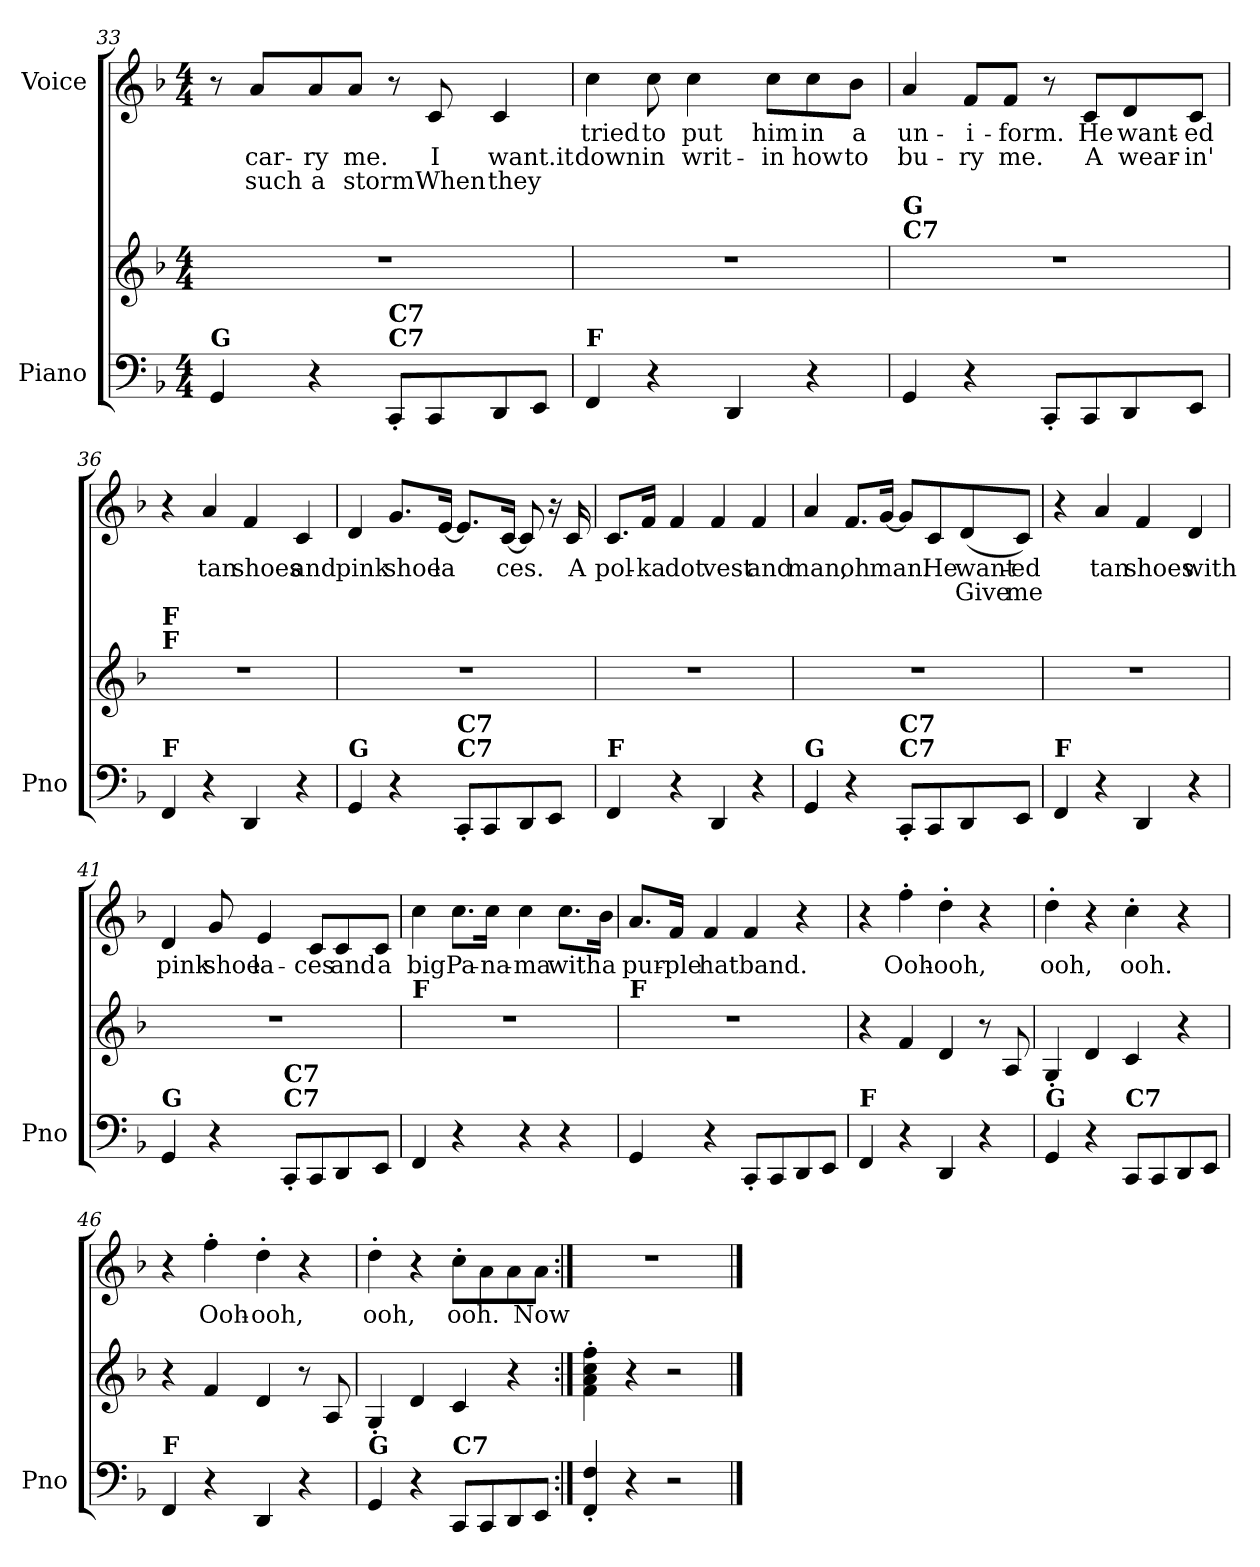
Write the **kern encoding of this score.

**kern	**kern	**kern	**text	**text	**text
*part2	*part2	*part1	*part1	*part1	*part1
*staff3	*staff2	*staff1	*staff1	*staff1	*staff1
*I"Piano	*	*I"Voice	*	*	*
*I'Pno	*	*	*	*	*
*clefF4	*clefG2	*clefG2	*	*	*
*k[b-]	*k[b-]	*k[b-]	*	*	*
*M4/4	*M4/4	*M4/4	*	*	*
=33	=33	=33	=33	=33	=33
!LO:TX:a:B:t=G	!	!	!	!	!
4GG/	1r	8r	.	.	.
.	.	8a/L	.	-car-	such
4r	.	8a/	.	-ry	a
.	.	8a/J	.	me.	storm
!LO:TX:a:B:t=C7	!	!	!	!	!
!LO:TX:a:B:t=C7	!	!	!	!	!
8CC'/L	.	8r	.	.	.
8CC/	.	8c/	.	I	When
8DD/	.	4c/	.	want.it	they
8EE/J	.	.	.	.	.
=34	=34	=34	=34	=34	=34
!LO:TX:a:B:t=F	!	!	!	!	!
4FF/	1r	4cc\	tried	down	.
4r	.	8cc\	to	in	.
.	.	4cc\	put	writ-	.
4DD/	.	.	.	.	.
.	.	8cc\L	him	-in	.
4r	.	8cc\	in	how	.
.	.	8b-\J	a	to	.
!!LO:LB:g=z
=35	=35	=35	=35	=35	=35
!	!LO:TX:a:B:t=C7	!	!	!	!
!	!LO:TX:a:B:t=G	!	!	!	!
4GG/	1r	4a/	un-	bu-	.
4r	.	8f/L	-i-	-ry	.
.	.	8f/J	-form.	me.	.
8CC'/L	.	8r	.	.	.
8CC/	.	8c/L	He	A	.
8DD/	.	8d/	want-	wear-	.
8EE/J	.	8c/J	-ed	-in'	.
=36	=36	=36	=36	=36	=36
!	!LO:TX:a:B:t=F	!	!	!	!
!	!LO:TX:a:B:t=F	!	!	!	!
!LO:TX:a:B:t=F	!	!	!	!	!
4FF/	1r	4r	.	.	.
4r	.	4a/	tan	.	.
4DD/	.	4f/	shoes	.	.
4r	.	4c/	and	.	.
=37	=37	=37	=37	=37	=37
!LO:TX:a:B:t=G	!	!	!	!	!
4GG/	1r	4d/	pink	.	.
4r	.	8.g/L	shoe	.	.
.	.	[16e/Jk	-la	.	.
!LO:TX:a:B:t=C7	!	!	!	!	!
!LO:TX:a:B:t=C7	!	!	!	!	!
8CC'/L	.	8.e/L]	.	.	.
8CC/	.	.	.	.	.
.	.	[16c/Jk	ces.	.	.
8DD/	.	8c/]	.	.	.
8EE/J	.	16r	.	.	.
.	.	16c/	A	.	.
=38	=38	=38	=38	=38	=38
!LO:TX:a:B:t=F	!	!	!	!	!
4FF/	1r	8.c/L	pol-	.	.
.	.	16f/Jk	-ka	.	.
4r	.	4f/	dot	.	.
4DD/	.	4f/	vest	.	.
4r	.	4f/	and	.	.
!!LO:LB:g=z
=39	=39	=39	=39	=39	=39
!LO:TX:a:B:t=G	!	!	!	!	!
4GG/	1r	4a/	man,	.	.
4r	.	8.f/L	oh	.	.
.	.	[16g/Jk	man.	.	.
!LO:TX:a:B:t=C7	!	!	!	!	!
!LO:TX:a:B:t=C7	!	!	!	!	!
8CC'/L	.	8g/L]	.	.	.
8CC/	.	8c/	He	.	.
8DD/	.	(8d/	want-	Give	.
8EE/J	.	8c/J)	-ed	me	.
=40	=40	=40	=40	=40	=40
!LO:TX:a:B:t=F	!	!	!	!	!
4FF/	1r	4r	.	.	.
4r	.	4a/	tan	.	.
4DD/	.	4f/	shoes	.	.
4r	.	4d/	with	.	.
=41	=41	=41	=41	=41	=41
!LO:TX:a:B:t=G	!	!	!	!	!
4GG/	1r	4d/	pink	.	.
4r	.	8g/	shoe	.	.
.	.	4e/	la-	.	.
!LO:TX:a:B:t=C7	!	!	!	!	!
!LO:TX:a:B:t=C7	!	!	!	!	!
8CC'/L	.	.	.	.	.
8CC/	.	8c/L	-ces	.	.
8DD/	.	8c/	and	.	.
8EE/J	.	8c/J	a	.	.
=42	=42	=42	=42	=42	=42
!	!LO:TX:a:B:t=F	!	!	!	!
4FF/	1r	4cc\	big	.	.
4r	.	8.cc\L	Pa-	.	.
.	.	16cc\Jk	-na-	.	.
4r	.	4cc\	-ma	.	.
4r	.	8.cc\L	with	.	.
.	.	16b-\Jk	a	.	.
!!LO:PB:g=z
=43	=43	=43	=43	=43	=43
!	!LO:TX:a:B:t=F	!	!	!	!
4GG/	1r	8.a/L	pur-	.	.
.	.	16f/Jk	-ple	.	.
4r	.	4f/	hat	.	.
8CC'/L	.	4f/	band.	.	.
8CC/	.	.	.	.	.
8DD/	.	4r	.	.	.
8EE/J	.	.	.	.	.
=44	=44	=44	=44	=44	=44
!LO:TX:a:B:t=F	!	!	!	!	!
4FF/	4r	4r	.	.	.
4r	4f/	4ff'\	Ooh-	.	.
4DD/	4d/	4dd'\	-ooh,	.	.
4r	8r	4r	.	.	.
.	8A/	.	.	.	.
=45	=45	=45	=45	=45	=45
!LO:TX:a:B:t=G	!	!	!	!	!
4GG/	4G'/	4dd'\	ooh,	.	.
4r	4d/	4r	.	.	.
!LO:TX:a:B:t=C7	!	!	!	!	!
8CC/L	4c/	4cc'\	ooh.	.	.
8CC/	.	.	.	.	.
8DD/	4r	4r	.	.	.
8EE/J	.	.	.	.	.
=46	=46	=46	=46	=46	=46
!LO:TX:a:B:t=F	!	!	!	!	!
4FF/	4r	4r	.	.	.
4r	4f/	4ff'\	Ooh-	.	.
4DD/	4d/	4dd'\	-ooh,	.	.
4r	8r	4r	.	.	.
.	8A/	.	.	.	.
!!LO:LB:g=z
=47	=47	=47	=47	=47	=47
!LO:TX:a:B:t=G	!	!	!	!	!
4GG/	4G'/	4dd'\	ooh,	.	.
4r	4d/	4r	.	.	.
!LO:TX:a:B:t=C7	!	!	!	!	!
8CC/L	4c/	8cc'\L	ooh.	.	.
8CC/	.	8a\	.	.	.
8DD/	4r	8a\	.	.	.
8EE/J	.	8a\J	Now	.	.
=48:|!	=48:|!	=48:|!	=48:|!	=48:|!	=48:|!
4FF/' 4F/'	4f\' 4a\' 4cc\' 4ff\'	1r	.	.	.
4r	4r	.	.	.	.
2r	2r	.	.	.	.
==	==	==	==	==	==
*-	*-	*-	*-	*-	*-
